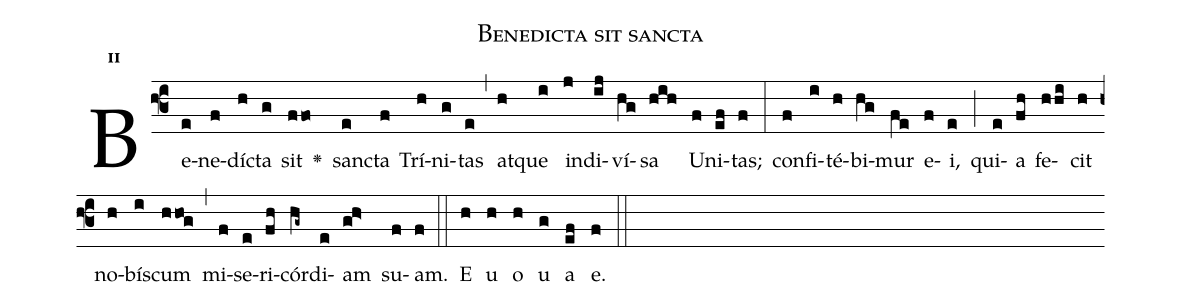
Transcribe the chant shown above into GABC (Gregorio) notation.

name:Benedicta sit sancta;
office-part:Antiphona;
mode:2;
%%
initial-style: 1;
name: Benedicta sit sancta;
book: Antiphonae & Responsoria/Tomus IV, p. 169;
occasion: Sanctissimae Trinitatis;
office-part: Vesperae I Ant 2;
user-notes: ;
commentary: ;
annotation: 2d;
centering-scheme: english;
fontsize: 12;
font: OFLSortsMillGoudy;
height: 11;
width: 4.5;
%%
(f3)Be(e)ne(f)dí(h)cta(g) sit(ffo) <v>\greheightstar</v>() san(e)cta(f) Trí(h)ni(g)tas(e) (,) at(h)que(i) in(j)di(ij)ví(hg)sa(hih) U(f)ni(ef)tas;(f) (:) con(f)fi(i)té(h)bi(hg)mur(fe) e(f)i,(e) (;) qui(e)a(fh) fe(hhi)cit(h) no(h)bí(i)scum(hhog) (,) mi(f)se(e)ri(fh)cór(hg~)di(e)am(gh>) su(f)am.(f) (::) E(h) u(h) o(h) u(g) a(ef) e.(f) (::)
